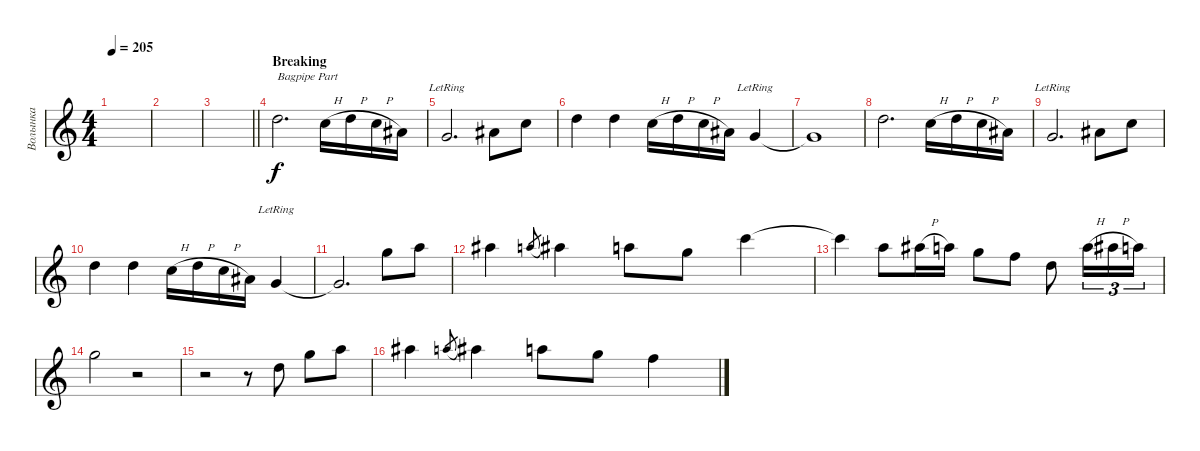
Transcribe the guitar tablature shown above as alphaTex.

\track ("Волынка" "Волынка") {instrument bassoon}
\staff {score}
\tuning (E4 B3 G3 D3 A2 B1) {hide}
\ts (4 4)
\tempo 205
\clef g2
\ks aminor
|
|
\barLineRight lightlight
|
\section ("" "Breaking")
15.2.2{d txt "Bagpipe Part" instrument bassoon} 13.2{h}.16 15.2{h}.16 13.2{h}.16 11.2.16 |
12.3{lr}.2{d} 11.2.8 13.2.8 |
15.2.4 15.2.4 13.2{h}.16 15.2{h}.16 13.2{h}.16 11.2.16 12.3{lr}.4 |
12.3{t}.1 |
15.2.2{d} 13.2{h}.16 15.2{h}.16 13.2{h}.16 11.2.16 |
12.3{lr}.2{d} 11.2.8 13.2.8 |
15.2.4 15.2.4 13.2{h}.16 15.2{h}.16 13.2{h}.16 11.2.16 12.3{lr}.4 |
12.3{t}.2{d} 15.1.8 17.1.8 |
18.1.4 17.1{h}.8{gr} 18.1.4 17.1.8 15.1.8 20.1.4 |
20.1{t}.4 17.1.8 18.1{h}.16 17.1.16 15.1.8 18.2.8 15.2.8 17.1{h}.16{tu (3 2)} 18.1{h}.16{tu (3 2)} 17.1.16{tu (3 2)} |
15.1.2 r.2 |
r.2 r.8 15.2.8 15.1.8 17.1.8 |
18.1.4 17.1{h}.8{gr} 18.1.4 17.1.8 15.1.8 18.2.4
